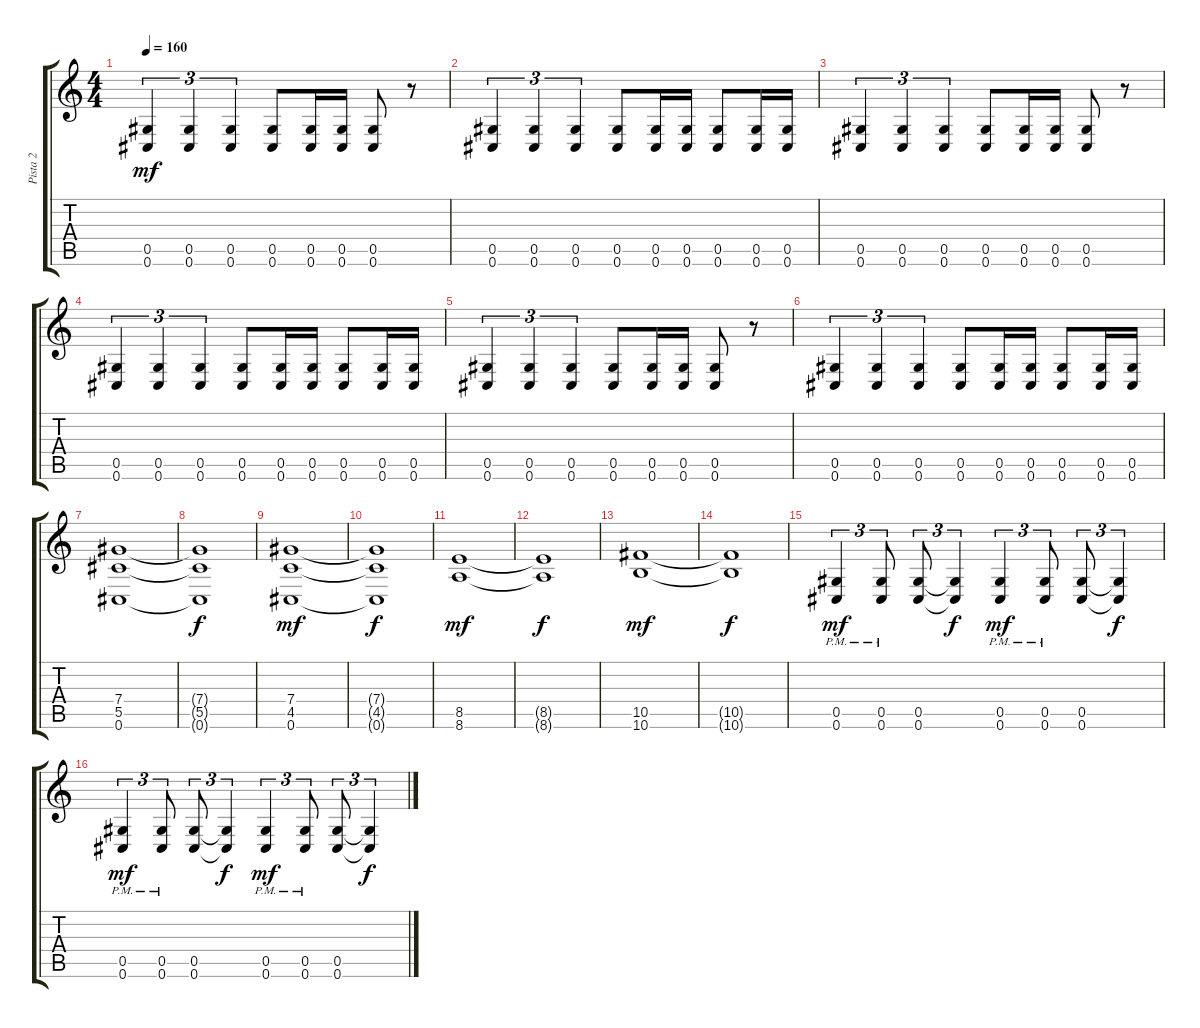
\track ("Pista 2" "Pista 2") {instrument distortionguitar}
\staff {score tabs}
\tuning (Eb4 Bb3 Gb3 Db3 Ab2 Db2) {hide}
\ts (4 4)
\tempo 160
\clef g2
\ks c
(0.5 0.6).4{tu (3 2) dy mf} (0.5 0.6).4{tu (3 2)} (0.5 0.6).4{tu (3 2)} (0.5 0.6).8 (0.5 0.6).16 (0.5 0.6).16 (0.5 0.6).8 r.8 |
(0.5 0.6).4{tu (3 2)} (0.5 0.6).4{tu (3 2)} (0.5 0.6).4{tu (3 2)} (0.5 0.6).8 (0.5 0.6).16 (0.5 0.6).16 (0.5 0.6).8 (0.5 0.6).16 (0.5 0.6).16 |
(0.5 0.6).4{tu (3 2)} (0.5 0.6).4{tu (3 2)} (0.5 0.6).4{tu (3 2)} (0.5 0.6).8 (0.5 0.6).16 (0.5 0.6).16 (0.5 0.6).8 r.8 |
(0.5 0.6).4{tu (3 2)} (0.5 0.6).4{tu (3 2)} (0.5 0.6).4{tu (3 2)} (0.5 0.6).8 (0.5 0.6).16 (0.5 0.6).16 (0.5 0.6).8 (0.5 0.6).16 (0.5 0.6).16 |
(0.5 0.6).4{tu (3 2)} (0.5 0.6).4{tu (3 2)} (0.5 0.6).4{tu (3 2)} (0.5 0.6).8 (0.5 0.6).16 (0.5 0.6).16 (0.5 0.6).8 r.8 |
(0.5 0.6).4{tu (3 2)} (0.5 0.6).4{tu (3 2)} (0.5 0.6).4{tu (3 2)} (0.5 0.6).8 (0.5 0.6).16 (0.5 0.6).16 (0.5 0.6).8 (0.5 0.6).16 (0.5 0.6).16 |
(7.4 5.5 0.6).1 |
(7.4{t} 5.5{t} 0.6{t}).1{dy f} |
(7.4 4.5 0.6).1{dy mf} |
(7.4{t} 4.5{t} 0.6{t}).1{dy f} |
(8.5 8.6).1{dy mf} |
(8.5{t} 8.6{t}).1{dy f} |
(10.5 10.6).1{dy mf} |
(10.5{t} 10.6{t}).1{dy f} |
(0.5{pm} 0.6{pm}).4{tu (3 2) dy mf} (0.5{pm} 0.6{pm}).8{tu (3 2)} (0.5 0.6).8{tu (3 2)} (0.5{t} 0.6{t}).4{tu (3 2) dy f} (0.5{pm} 0.6{pm}).4{tu (3 2) dy mf} (0.5{pm} 0.6{pm}).8{tu (3 2)} (0.5 0.6).8{tu (3 2)} (0.5{t} 0.6{t}).4{tu (3 2) dy f} |
(0.5{pm} 0.6{pm}).4{tu (3 2) dy mf} (0.5{pm} 0.6{pm}).8{tu (3 2)} (0.5 0.6).8{tu (3 2)} (0.5{t} 0.6{t}).4{tu (3 2) dy f} (0.5{pm} 0.6{pm}).4{tu (3 2) dy mf} (0.5{pm} 0.6{pm}).8{tu (3 2)} (0.5 0.6).8{tu (3 2)} (0.5{t} 0.6{t}).4{tu (3 2) dy f}
